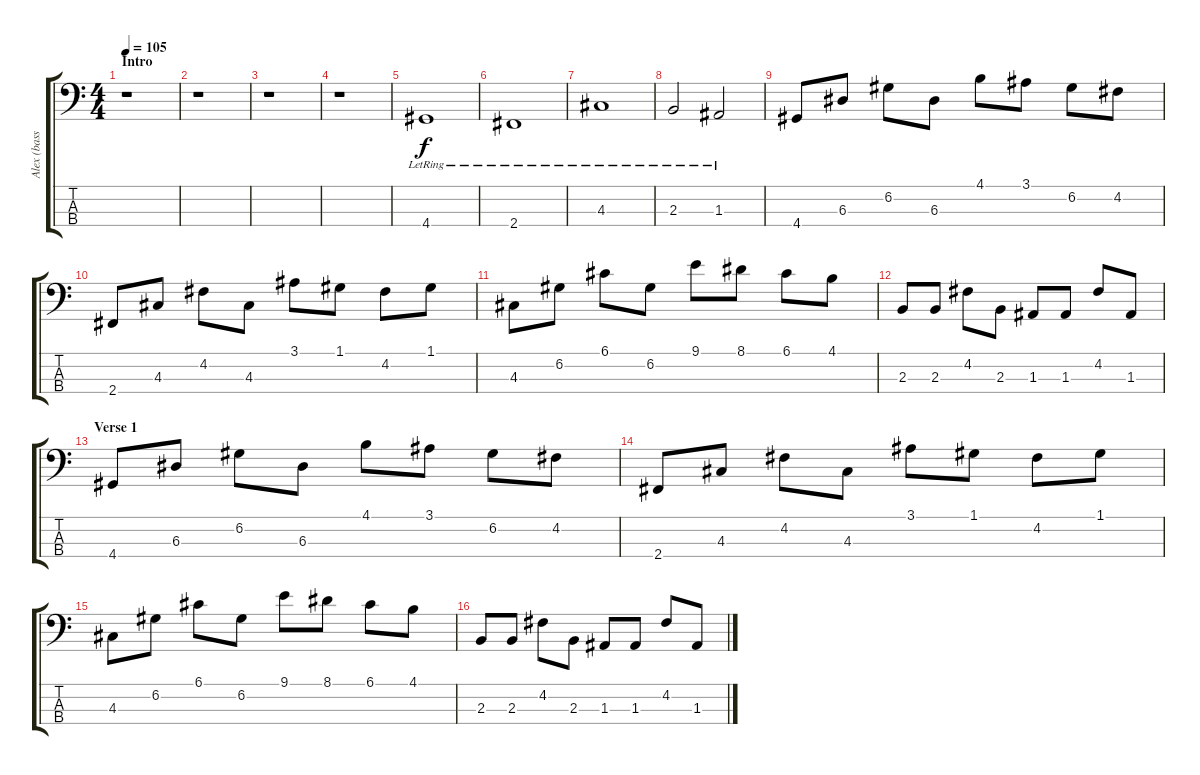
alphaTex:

\track ("Alex (bass)" "Alex (bass") {instrument electricbasspick}
\staff {score tabs}
\tuning (G2 D2 A1 E1) {hide}
\ts (4 4)
\section ("" "Intro")
\tempo 105
\clef f4
\ks c
r.1{dy f instrument electricbasspick} |
r.1 |
r.1 |
r.1 |
4.4{lr}.1 |
2.4{lr}.1 |
4.3{lr}.1 |
2.3{lr}.2 1.3{lr}.2 |
4.4.8 6.3.8 6.2.8 6.3.8 4.1.8 3.1.8 6.2.8 4.2.8 |
2.4.8 4.3.8 4.2.8 4.3.8 3.1.8 1.1.8 4.2.8 1.1.8 |
4.3.8 6.2.8 6.1.8 6.2.8 9.1.8 8.1.8 6.1.8 4.1.8 |
2.3.8 2.3.8 4.2.8 2.3.8 1.3.8 1.3.8 4.2.8 1.3.8 |
\section ("" "Verse 1")
4.4.8 6.3.8 6.2.8 6.3.8 4.1.8 3.1.8 6.2.8 4.2.8 |
2.4.8 4.3.8 4.2.8 4.3.8 3.1.8 1.1.8 4.2.8 1.1.8 |
4.3.8 6.2.8 6.1.8 6.2.8 9.1.8 8.1.8 6.1.8 4.1.8 |
2.3.8 2.3.8 4.2.8 2.3.8 1.3.8 1.3.8 4.2.8 1.3.8
